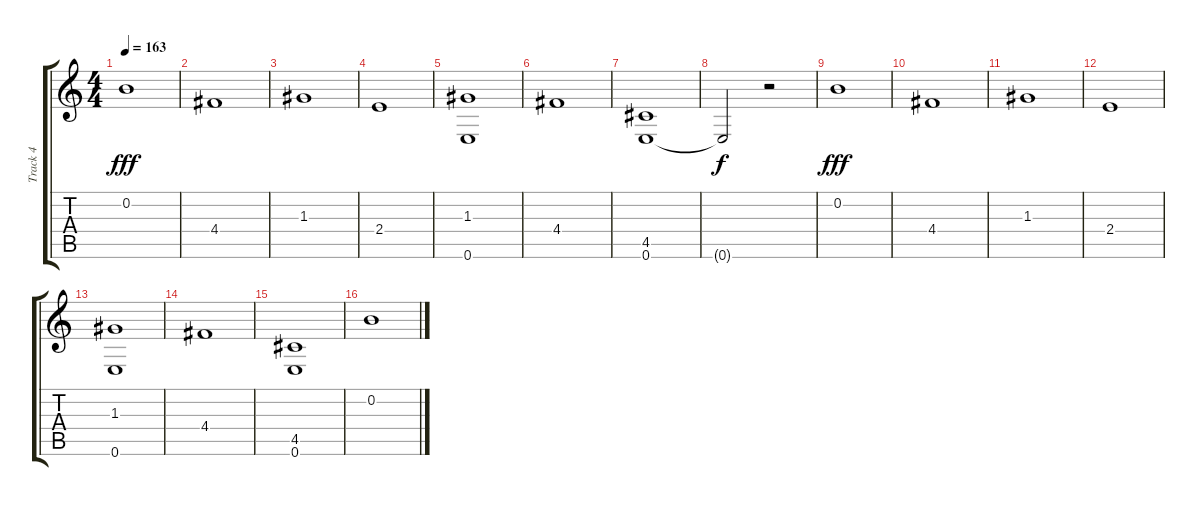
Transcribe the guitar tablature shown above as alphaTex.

\track ("Track 4" "Track 4") {instrument electricbasspick}
\staff {score tabs}
\tuning (E4 B3 G3 D3 A2 E2) {hide}
\ts (4 4)
\tempo 163
\clef g2
\ks c
0.2.1{dy fff} |
4.4.1 |
1.3.1 |
2.4.1 |
(1.3 0.6).1 |
4.4.1 |
(4.5 0.6).1 |
0.6{t}.2{dy f} r.2 |
0.2.1{dy fff} |
4.4.1 |
1.3.1 |
2.4.1 |
(1.3 0.6).1 |
4.4.1 |
(4.5 0.6).1 |
0.2.1
